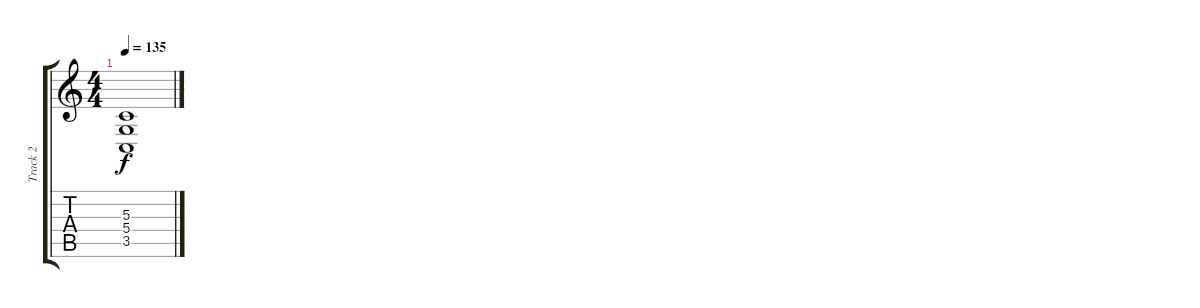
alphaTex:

\track ("Track 2" "Track 2") {instrument harpsichord}
\staff {score tabs}
\tuning (E4 B3 G3 D3 A2 E2) {hide}
\ts (4 4)
\tempo 135
\clef g2
\ks c
(5.3 5.4 3.5).1{dy f}
